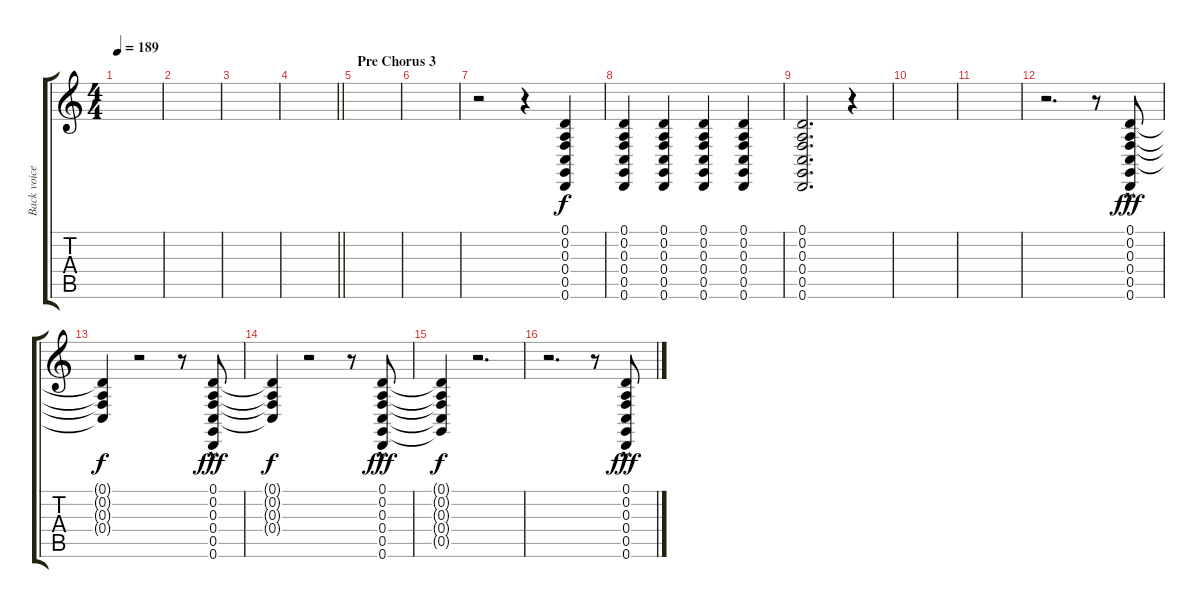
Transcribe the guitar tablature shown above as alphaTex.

\track ("Back voice" "Back voice") {instrument oboe}
\staff {score tabs}
\tuning (D4 A3 F3 C3 G2 D2) {hide}
\ts (4 4)
\tempo 189
\clef g2
\ks c
|
|
|
\barLineRight lightlight
|
\section ("" "Pre Chorus 3")
|
|
r.2{instrument applause} r.4 (0.1 0.2 0.3 0.4 0.5 0.6).4 |
(0.1 0.2 0.3 0.4 0.5 0.6).4 (0.1 0.2 0.3 0.4 0.5 0.6).4 (0.1 0.2 0.3 0.4 0.5 0.6).4 (0.1 0.2 0.3 0.4 0.5 0.6).4 |
(0.1 0.2 0.3 0.4 0.5 0.6).2{d} r.4 |
|
|
r.2{d} r.8 (0.1{hac} 0.2{hac} 0.3{hac} 0.4{hac} 0.5 0.6).8{dy fff volume 16 instrument applause} |
(0.1{t} 0.2{t} 0.3{t} 0.4{t}).4{dy f} r.2 r.8 (0.1{hac} 0.2{hac} 0.3{hac} 0.4{hac} 0.5 0.6).8{dy fff volume 16 instrument applause} |
(0.1{t} 0.2{t} 0.3{t} 0.4{t}).4{dy f} r.2 r.8 (0.1{hac} 0.2{hac} 0.3{hac} 0.4{hac} 0.5 0.6).8{dy fff volume 16 instrument applause} |
(0.1{t} 0.2{t} 0.3{t} 0.4{t} 0.5{t}).4{dy f} r.2{d} |
r.2{d} r.8 (0.1{hac} 0.2{hac} 0.3{hac} 0.4{hac} 0.5 0.6).8{dy fff volume 16 instrument applause}
